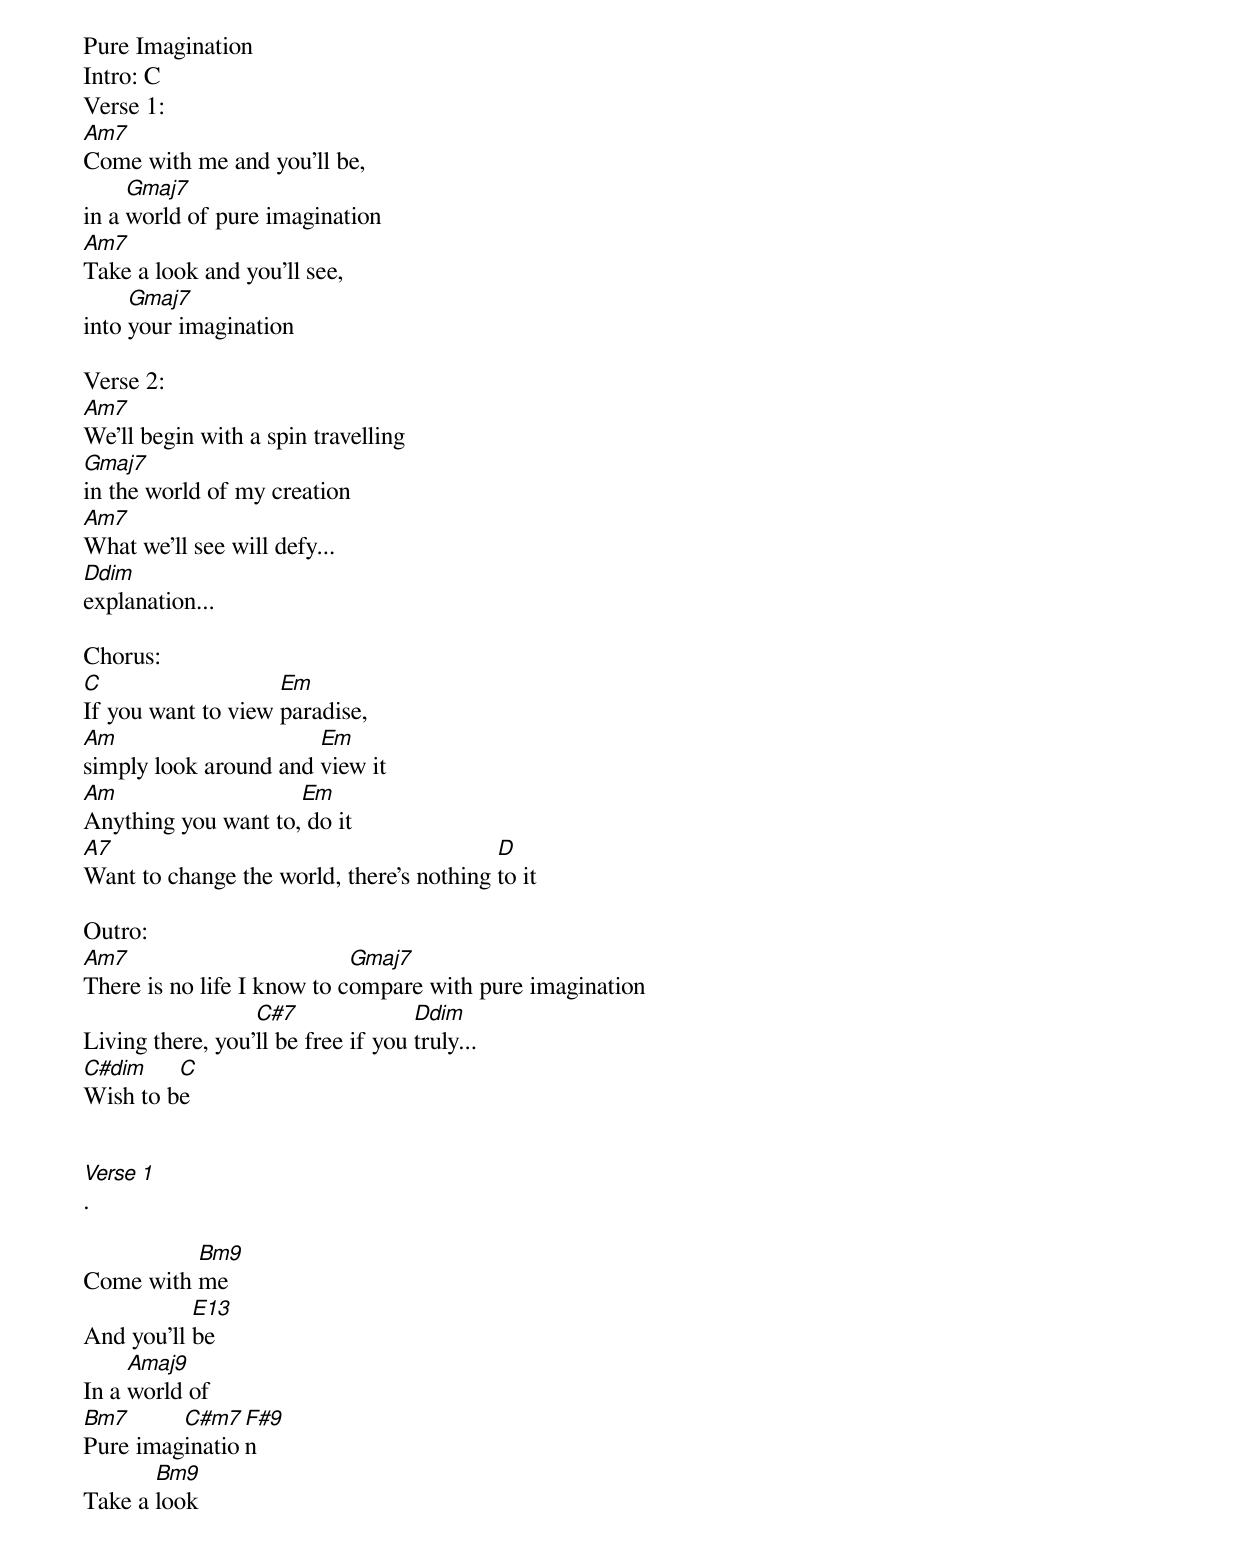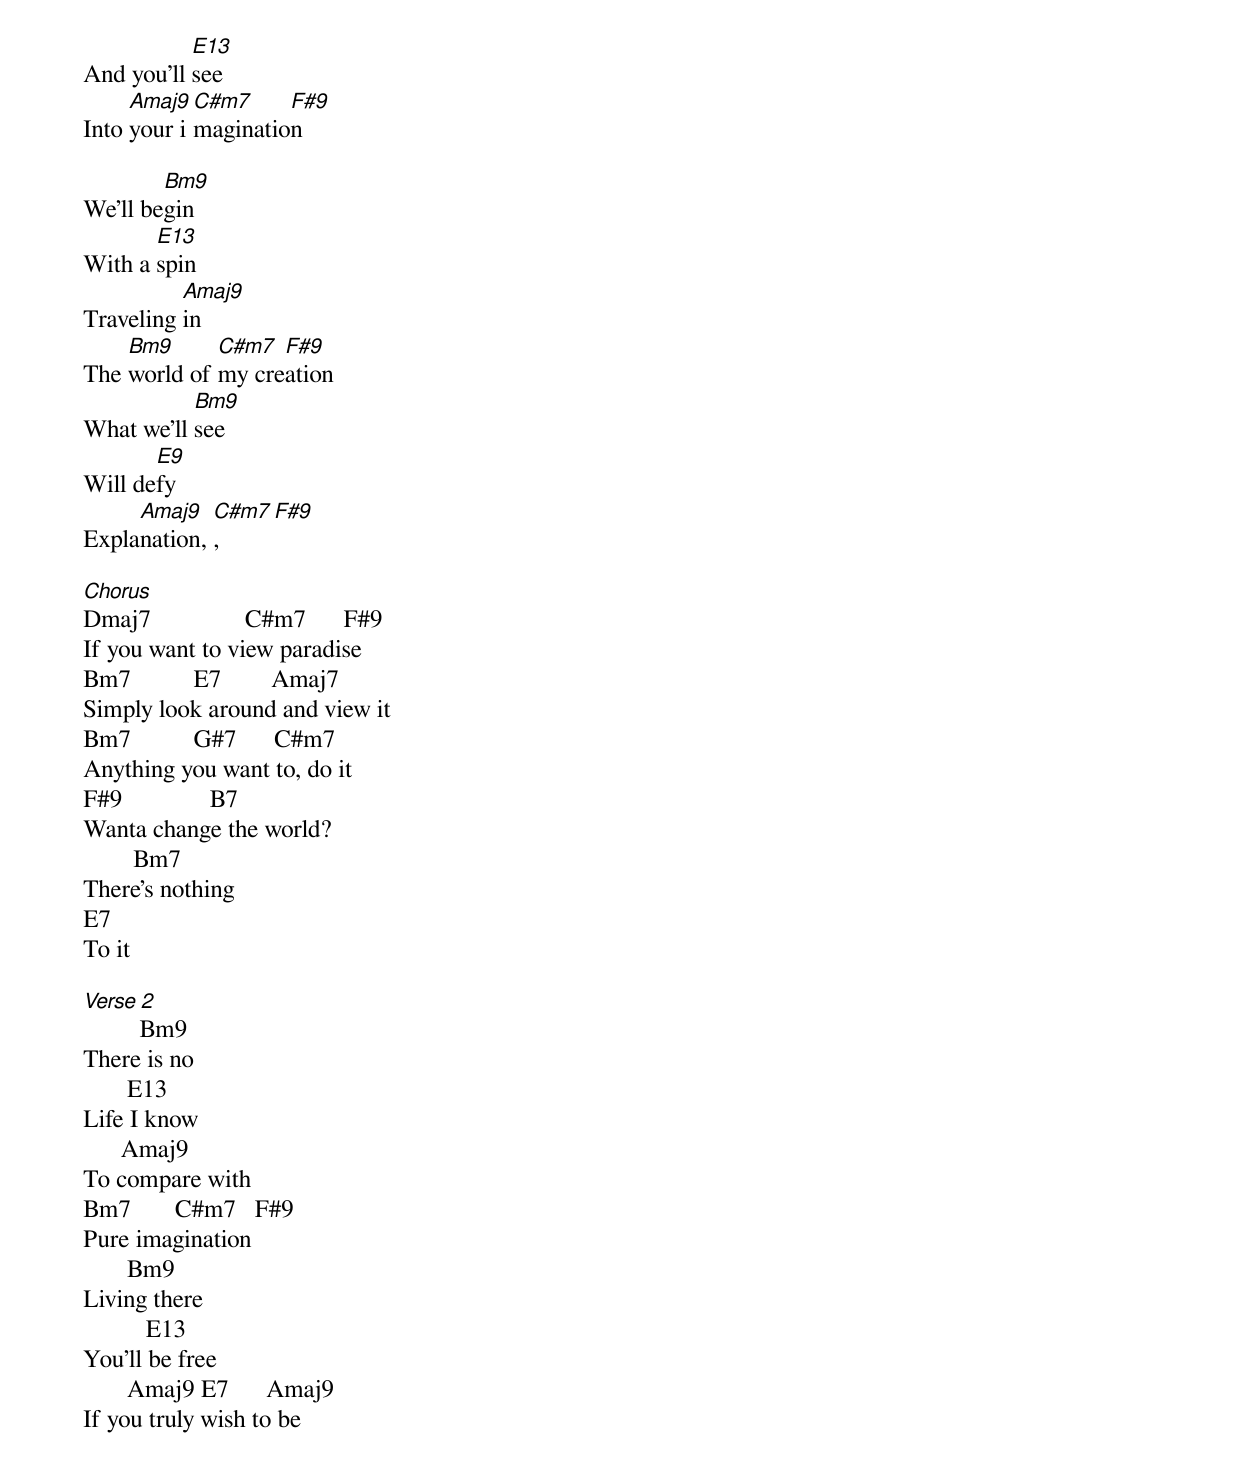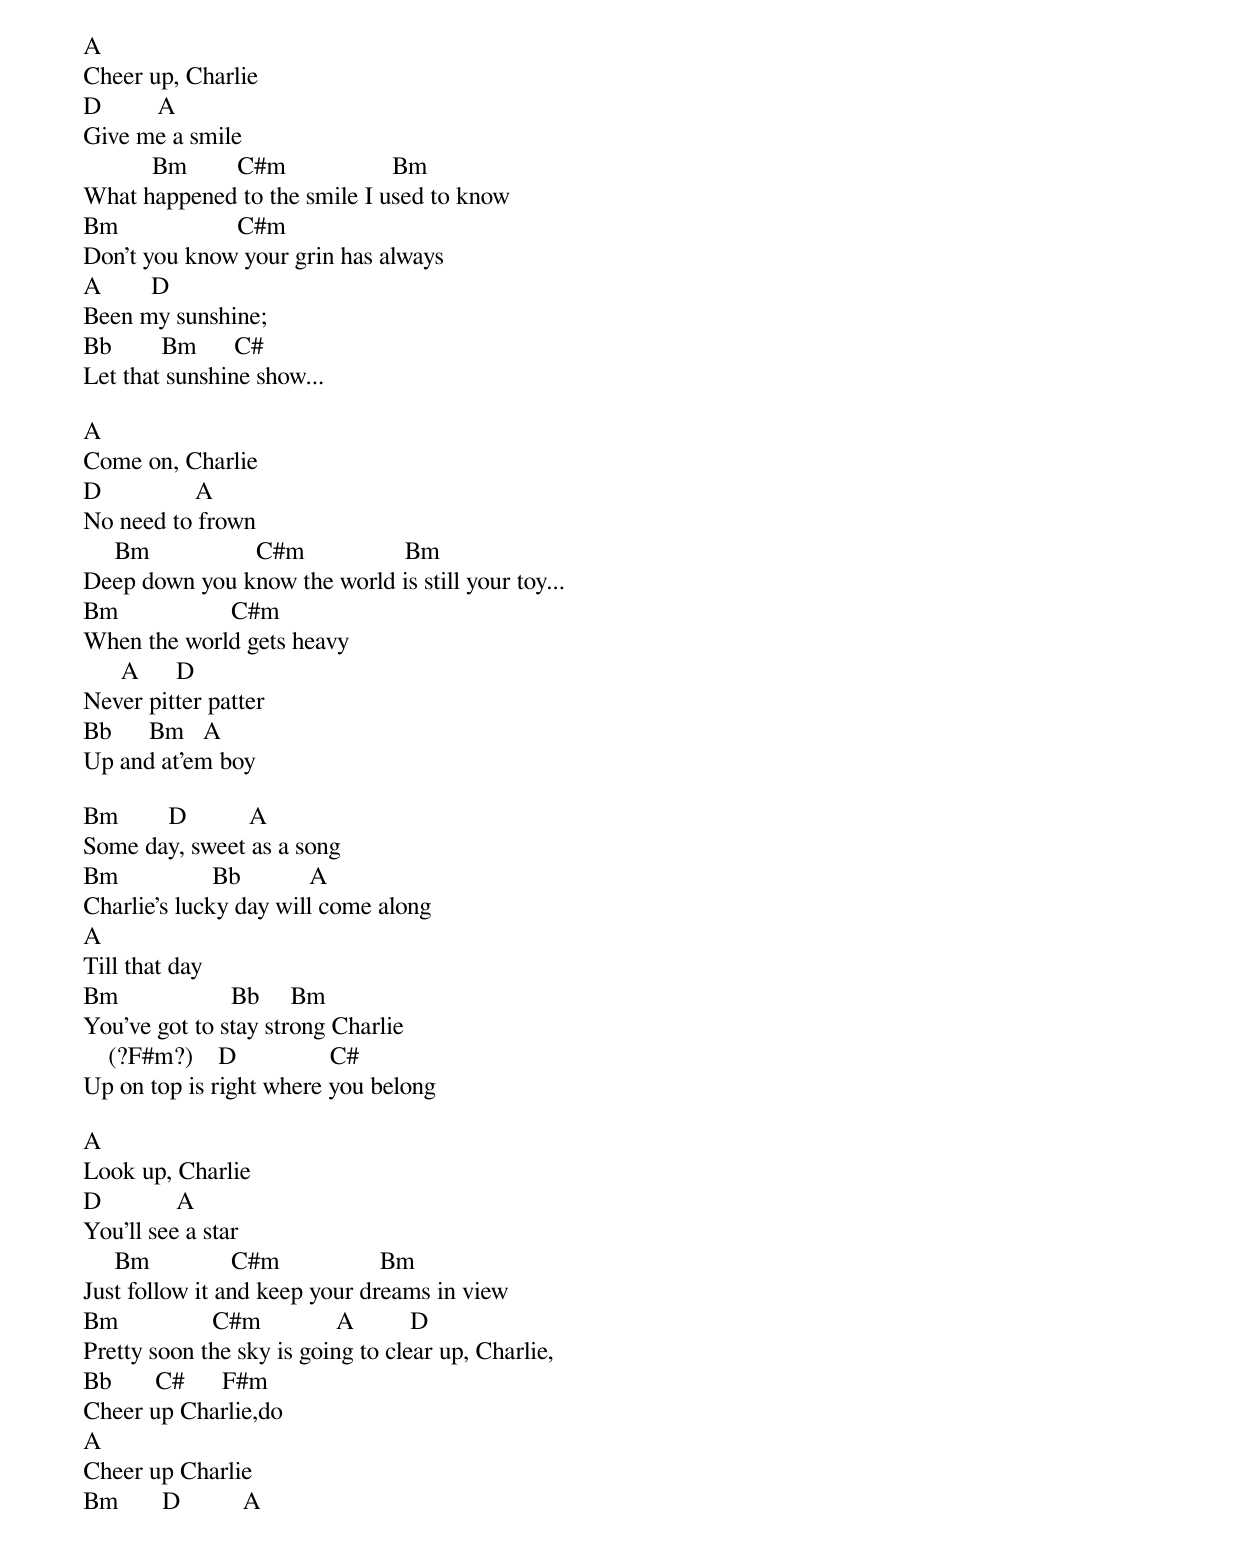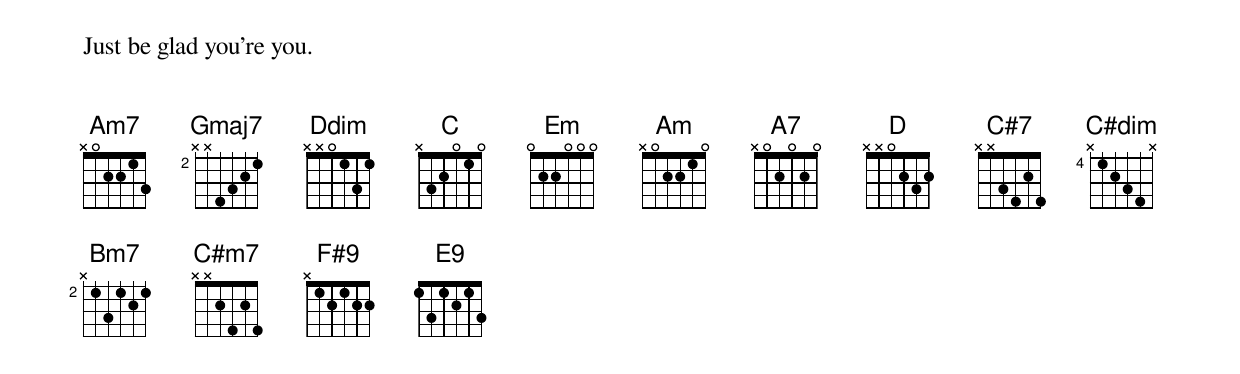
Pure Imagination
Intro: C
Verse 1:
[Am7]Come with me and you'll be,
in a [Gmaj7]world of pure imagination
[Am7]Take a look and you'll see,
into [Gmaj7]your imagination

Verse 2:
[Am7]We'll begin with a spin travelling
[Gmaj7]in the world of my creation
[Am7]What we'll see will defy...
[Ddim]explanation...

Chorus:
[C]If you want to view [Em]paradise,
[Am]simply look around and [Em]view it
[Am]Anything you want to,[Em] do it
[A7]Want to change the world, there's nothing [D]to it

Outro:
[Am7]There is no life I know to c[Gmaj7]ompare with pure imagination
Living there, you'[C#7]ll be free if you [Ddim]truly...
[C#dim]Wish to b[C]e


[Verse 1].

Come with [Bm9]me
And you'll [E13]be
In a [Amaj9]world of
[Bm7]Pure imag[C#m7]inatio[F#9]n
Take a [Bm9]look
And you'll [E13]see
Into [Amaj9]your i[C#m7]maginatio[F#9]n

We'll be[Bm9]gin
With a [E13]spin
Traveling [Amaj9]in
The [Bm9]world of [C#m7]my cre[F#9]ation
What we'll [Bm9]see
Will de[E9]fy
Expla[Amaj9]nation, [C#m7],    [F#9]

[Chorus]
Dmaj7               C#m7      F#9
If you want to view paradise
Bm7          E7        Amaj7
Simply look around and view it
Bm7          G#7      C#m7
Anything you want to, do it
F#9              B7
Wanta change the world?
        Bm7
There's nothing
E7
To it

[Verse 2]
         Bm9
There is no
       E13
Life I know
      Amaj9
To compare with
Bm7       C#m7   F#9
Pure imagination
       Bm9
Living there
          E13
You'll be free
       Amaj9 E7      Amaj9
If you truly wish to be







A
Cheer up, Charlie
D         A
Give me a smile
           Bm        C#m                 Bm
What happened to the smile I used to know
Bm                   C#m
Don't you know your grin has always
A        D
Been my sunshine;
Bb        Bm      C#
Let that sunshine show...

A
Come on, Charlie
D               A
No need to frown
     Bm                 C#m                Bm
Deep down you know the world is still your toy...
Bm                  C#m
When the world gets heavy
      A      D
Never pitter patter
Bb      Bm   A
Up and at'em boy

Bm        D          A
Some day, sweet as a song
Bm               Bb           A
Charlie's lucky day will come along
A
Till that day
Bm                  Bb     Bm
You've got to stay strong Charlie
    (?F#m?)    D               C#
Up on top is right where you belong

A
Look up, Charlie
D            A
You'll see a star
     Bm             C#m                Bm
Just follow it and keep your dreams in view
Bm               C#m            A         D
Pretty soon the sky is going to clear up, Charlie,
Bb       C#      F#m
Cheer up Charlie,do
A
Cheer up Charlie
Bm       D          A
Just be glad you're you.


{% include music-notes.html %}
